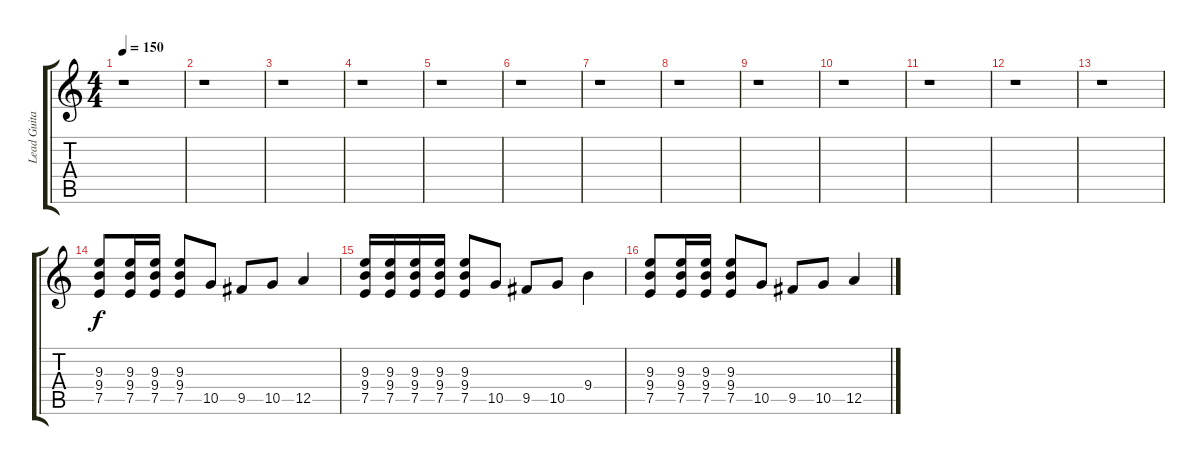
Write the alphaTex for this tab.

\track ("Lead Guitar" "Lead Guita") {instrument distortionguitar}
\staff {score tabs}
\tuning (E4 B3 G3 D3 A2 E2) {hide}
\ts (4 4)
\tempo 150
\clef g2
\ks c
r.1{dy f} |
r.1 |
r.1 |
r.1 |
r.1 |
r.1 |
r.1 |
r.1 |
r.1 |
r.1 |
r.1 |
r.1 |
r.1 |
(9.3 9.4 7.5).8 (9.3 9.4 7.5).16 (9.3 9.4 7.5).16 (9.3 9.4 7.5).8 10.5.8 9.5.8 10.5.8 12.5.4 |
(9.3 9.4 7.5).16 (9.3 9.4 7.5).16 (9.3 9.4 7.5).16 (9.3 9.4 7.5).16 (9.3 9.4 7.5).8 10.5.8 9.5.8 10.5.8 9.4.4 |
(9.3 9.4 7.5).8 (9.3 9.4 7.5).16 (9.3 9.4 7.5).16 (9.3 9.4 7.5).8 10.5.8 9.5.8 10.5.8 12.5.4
